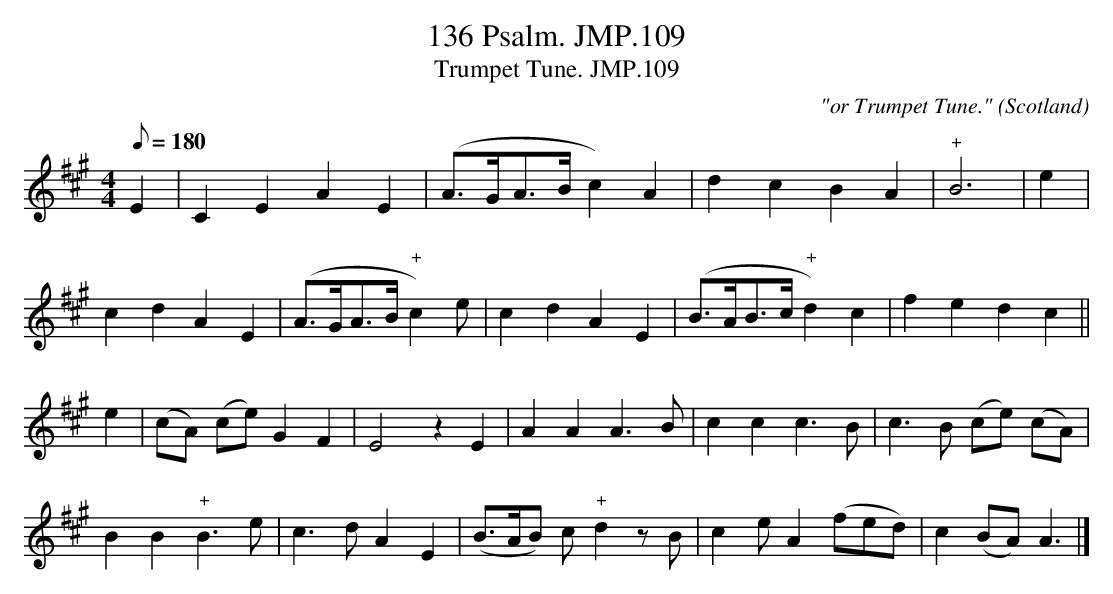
X:1
T:136 Psalm. JMP.109
T:Trumpet Tune. JMP.109
C:"or Trumpet Tune."
L:1/8
M:4/4
O:Scotland
Q:180
K:A major
E2 | C2E2A2E2 | (A>GA>B c2) A2 | d2c2B2A2 | "+"B6 |e2 |!
c2 d2 A2 E2 |  (A>GA>B "+"c2) e |c2d2A2E2 |\
(B>AB>c "+"d2) c2 |f2e2d2c2 ||!
e2 | (cA) (ce)G2F2 | E4 z2E2 | A2A2A3B | c2c2c3B |\
c3B (ce) (cA) |!
B2B2"+"B3e | c3d A2E2 | (B>AB) c "+"d2 zB |\
c2eA2 (fed) | c2 (BA) A3 |]
